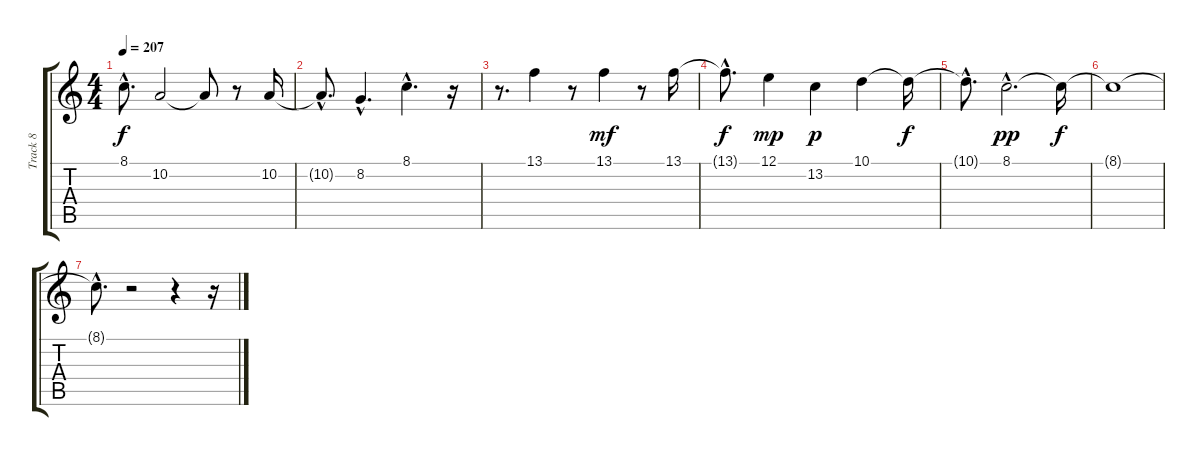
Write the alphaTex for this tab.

\track ("Track 8" "Track 8") {instrument lead1square}
\staff {score tabs}
\tuning (E4 B3 G3 D3 A2 E2) {hide}
\ts (4 4)
\tempo 207
\clef g2
\ks c
8.1{hac t}.8{d dy f} 10.2.2 10.2{t}.8 r.8 10.2.16 |
10.2{hac t}.8{d} 8.2{hac}.4{d} 8.1{hac}.4{d} r.16 |
r.8{d} 13.1.4 r.8 13.1.4{dy mf} r.8 13.1.16 |
13.1{hac t}.8{d dy f} 12.1.4{dy mp} 13.2.4{dy p} 10.1.4 10.1{t}.16{dy f} |
10.1{hac t}.8{d} 8.1{hac}.2{d dy pp} 8.1{t}.16{dy f} |
8.1{t}.1 |
8.1{hac t}.8{d} r.2 r.4 r.16
